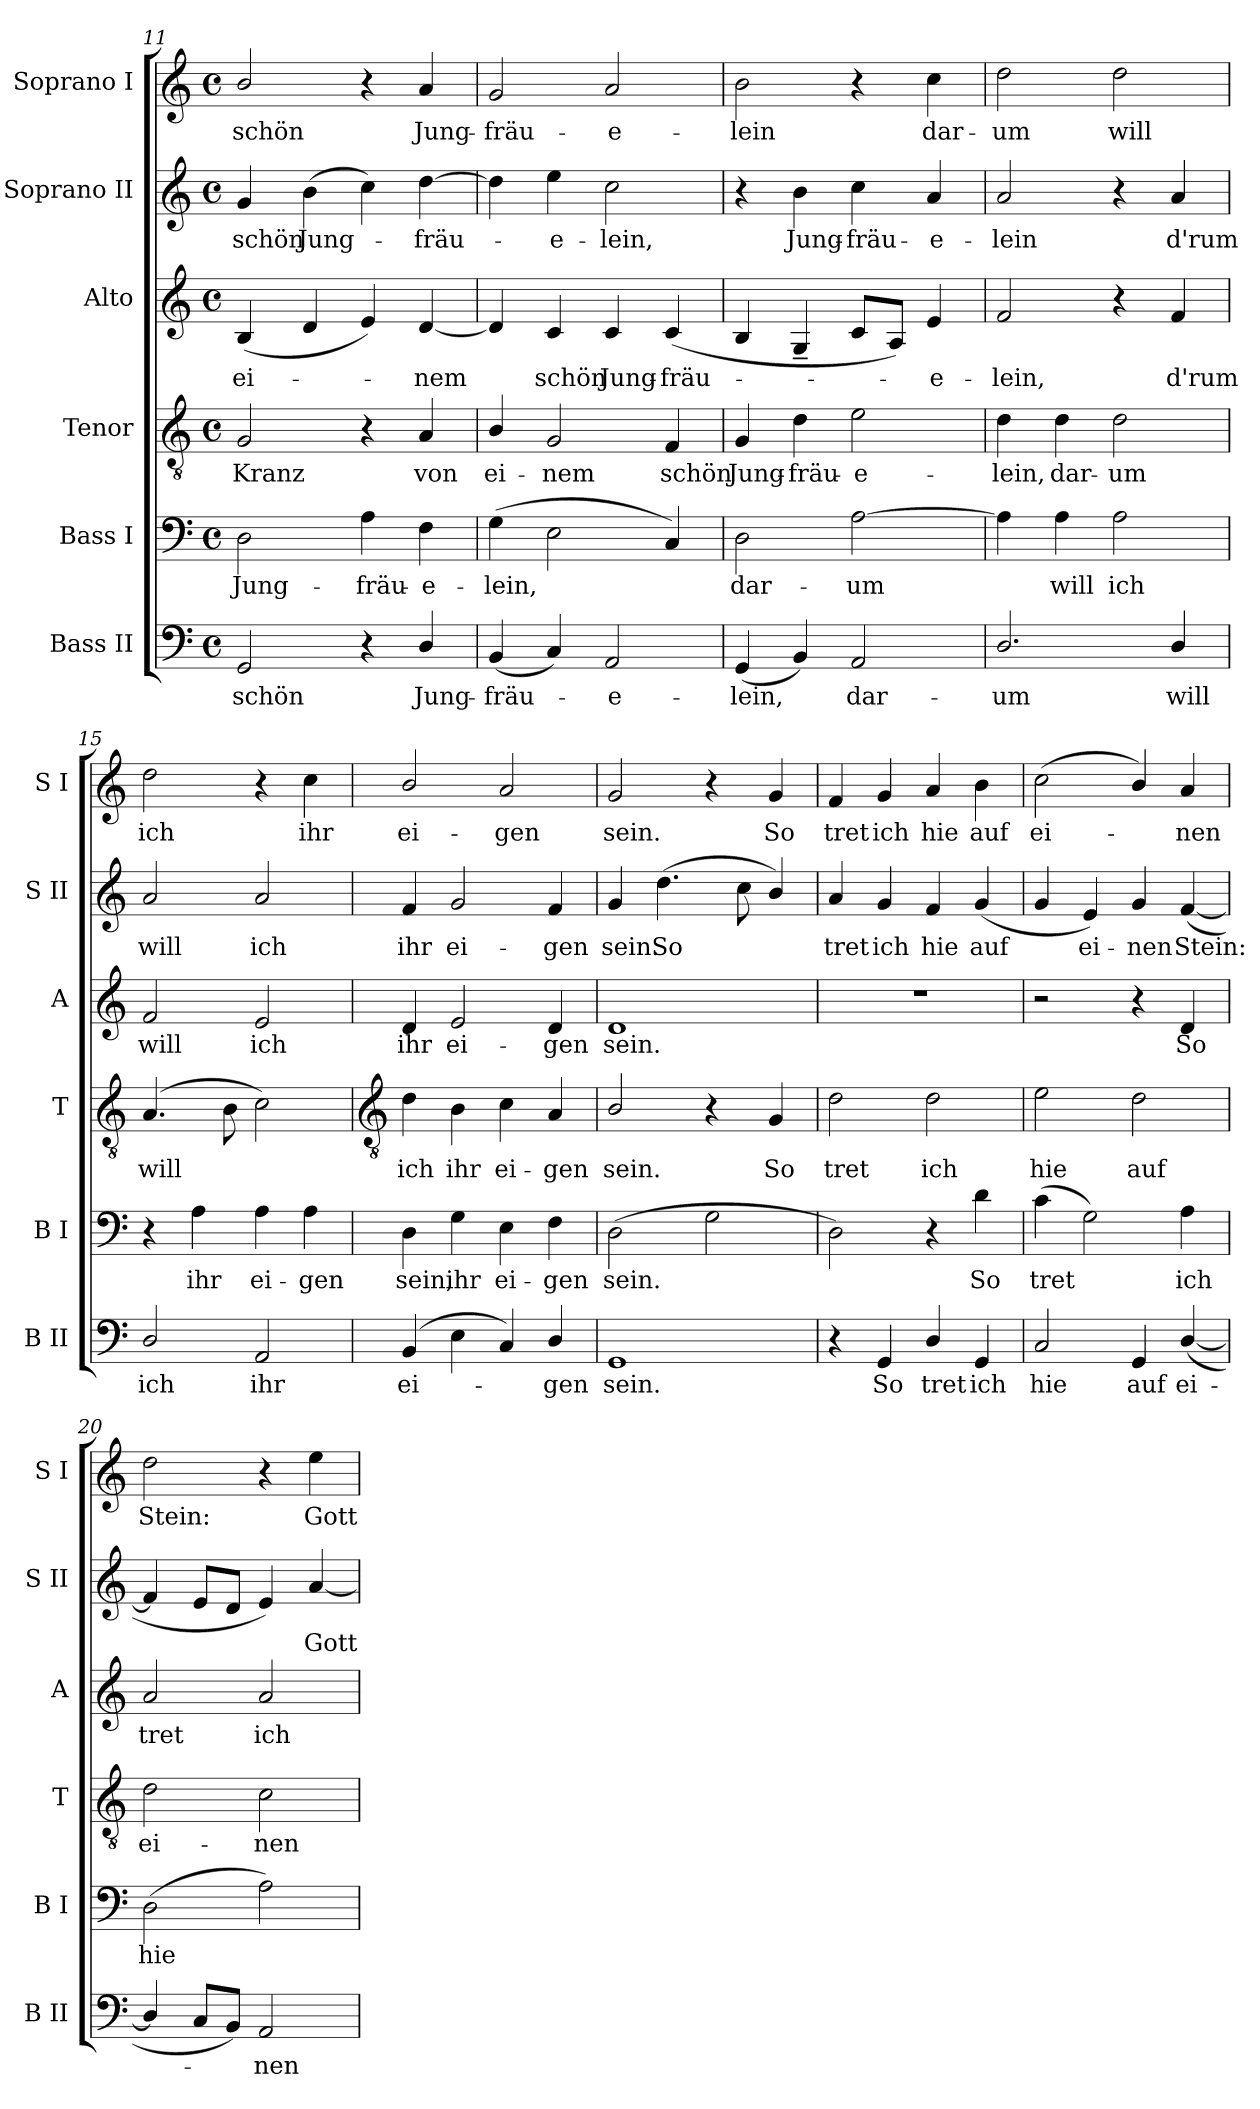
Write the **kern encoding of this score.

**kern	**text	**kern	**text	**kern	**text	**kern	**text	**kern	**text	**kern	**text
*part6	*part6	*part5	*part5	*part4	*part4	*part3	*part3	*part2	*part2	*part1	*part1
*staff6	*staff6	*staff5	*staff5	*staff4	*staff4	*staff3	*staff3	*staff2	*staff2	*staff1	*staff1
*I"Bass II	*	*I"Bass I	*	*I"Tenor	*	*I"Alto	*	*I"Soprano II	*	*I"Soprano I	*
*I'B II	*	*I'B I	*	*I'T	*	*I'A	*	*I'S II	*	*I'S I	*
!!LO:LB:g=z
*clefF4	*	*clefF4	*	*clefGv2	*	*clefG2	*	*clefG2	*	*clefG2	*
*k[]	*	*k[]	*	*k[]	*	*k[]	*	*k[]	*	*k[]	*
*C:	*	*C:	*	*C:	*	*C:	*	*C:	*	*C:	*
*M4/4	*	*M4/4	*	*M4/4	*	*M4/4	*	*M4/4	*	*M4/4	*
*met(c)	*	*met(c)	*	*met(c)	*	*met(c)	*	*met(c)	*	*met(c)	*
=11	=11	=11	=11	=11	=11	=11	=11	=11	=11	=11	=11
!	!LO:LY:b	!	!LO:LY:b	!	!LO:LY:b	!	!LO:LY:b	!	!LO:LY:b	!	!LO:LY:b
2GG	schön	2D	Jung-	2G	Kranz	(<4B	ei-	4g	schön	2b/	schön
!	!	!	!	!	!	!	!	!	!LO:LY:b	!	!
.	.	.	.	.	.	4d	.	(>4b	Jung-	.	.
!	!	!	!LO:LY:b	!	!	!	!	!	!	!	!
4r	.	4A	-fräu-	4r	.	4e)	.	4cc)	.	4r	.
!	!LO:LY:b	!	!LO:LY:b	!	!LO:LY:b	!	!LO:LY:b	!	!LO:LY:b	!	!LO:LY:b
4D/	Jung-	4F	-e-	4A	von	[4d	nem	[4dd	fräu-	4a	Jung-
=12	=12	=12	=12	=12	=12	=12	=12	=12	=12	=12	=12
!	!LO:LY:b	!	!LO:LY:b	!	!LO:LY:b	!	!	!	!	!	!LO:LY:b
(<4BB	-fräu-	(>4G	-lein,	4B/	ei-	4d]	.	4dd]	.	2g	-fräu-
!	!	!	!	!	!LO:LY:b	!	!LO:LY:b	!	!LO:LY:b	!	!
4C)	.	2E	.	2G	-nem	4c	schön	4ee	e-	.	.
!	!LO:LY:b	!	!	!	!	!	!LO:LY:b	!	!LO:LY:b	!	!LO:LY:b
2AA	e-	.	.	.	.	4c	Jung-	2cc	-lein,	2a	-e-
!	!	!	!	!	!LO:LY:b	!	!LO:LY:b	!	!	!	!
.	.	4C)	.	4F	schön	(<4c	-fräu-	.	.	.	.
=13	=13	=13	=13	=13	=13	=13	=13	=13	=13	=13	=13
!	!LO:LY:b	!	!LO:LY:b	!	!LO:LY:b	!	!	!	!	!	!LO:LY:b
(<4GG	-lein,	2D	dar-	4G	Jung-	4B	.	4r	.	2b	-lein
!	!	!	!	!	!LO:LY:b	!	!	!	!LO:LY:b	!	!
4BB)	.	.	.	4d	-fräu-	4G~	.	4b	Jung-	.	.
!	!LO:LY:b	!	!LO:LY:b	!	!LO:LY:b	!	!	!	!LO:LY:b	!	!
2AA	dar-	[2A	-um	2e	-e-	8cL	.	4cc	-fräu-	4r	.
.	.	.	.	.	.	8AJ)	.	.	.	.	.
!	!	!	!	!	!	!	!LO:LY:b	!	!LO:LY:b	!	!LO:LY:b
.	.	.	.	.	.	4e	e-	4a	-e-	4cc	dar-
=14	=14	=14	=14	=14	=14	=14	=14	=14	=14	=14	=14
!	!LO:LY:b	!	!	!	!LO:LY:b	!	!LO:LY:b	!	!LO:LY:b	!	!LO:LY:b
2.D/	-um	4A]	.	4d	-lein,	2f	-lein,	2a	-lein	2dd	-um
!	!	!	!LO:LY:b	!	!LO:LY:b	!	!	!	!	!	!
.	.	4A	will	4d	dar-	.	.	.	.	.	.
!	!	!	!LO:LY:b	!	!LO:LY:b	!	!	!	!	!	!LO:LY:b
.	.	2A	ich	2d	-um	4r	.	4r	.	2dd	will
!	!LO:LY:b	!	!	!	!	!	!LO:LY:b	!	!LO:LY:b	!	!
4D/	will	.	.	.	.	4f	d'rum	4a	d'rum	.	.
=15	=15	=15	=15	=15	=15	=15	=15	=15	=15	=15	=15
!	!LO:LY:b	!	!	!	!LO:LY:b	!	!LO:LY:b	!	!LO:LY:b	!	!LO:LY:b
2D/	ich	4r	.	(>4.A	will	2f	will	2a	will	2dd	ich
!	!	!	!LO:LY:b	!	!	!	!	!	!	!	!
.	.	4A	ihr	.	.	.	.	.	.	.	.
.	.	.	.	8B	.	.	.	.	.	.	.
!	!LO:LY:b	!	!LO:LY:b	!	!	!	!LO:LY:b	!	!LO:LY:b	!	!
2AA	ihr	4A	ei-	2c)	.	2e	ich	2a	ich	4r	.
!	!	!	!LO:LY:b	!	!	!	!	!	!	!	!LO:LY:b
.	.	4A	-gen	.	.	.	.	.	.	4cc	ihr
!!LO:LB:g=z
=16	=16	=16	=16	=16	=16	=16	=16	=16	=16	=16	=16
*	*	*	*	*clefGv2	*	*	*	*	*	*	*
!	!LO:LY:b	!	!LO:LY:b	!	!LO:LY:b	!	!LO:LY:b	!	!LO:LY:b	!	!LO:LY:b
(>4BB	ei-	4D	sein,	4d	ich	4d	ihr	4f	ihr	2b/	ei-
!	!	!	!LO:LY:b	!	!LO:LY:b	!	!LO:LY:b	!	!LO:LY:b	!	!
4E	.	4G	ihr	4B	ihr	2e	ei-	2g	ei-	.	.
!	!	!	!LO:LY:b	!	!LO:LY:b	!	!	!	!	!	!LO:LY:b
4C)	.	4E	ei-	4c	ei-	.	.	.	.	2a	-gen
!	!LO:LY:b	!	!LO:LY:b	!	!LO:LY:b	!	!LO:LY:b	!	!LO:LY:b	!	!
4D/	gen	4F	-gen	4A	-gen	4d	-gen	4f	-gen	.	.
=17	=17	=17	=17	=17	=17	=17	=17	=17	=17	=17	=17
!	!LO:LY:b	!	!LO:LY:b	!	!LO:LY:b	!	!LO:LY:b	!	!LO:LY:b	!	!LO:LY:b
1GG	sein.	(>2D	sein.	2B/	sein.	1d	sein.	4g	sein.	2g	sein.
!	!	!	!	!	!	!	!	!	!LO:LY:b	!	!
.	.	.	.	.	.	.	.	(>4.dd	So	.	.
.	.	2G	.	4r	.	.	.	.	.	4r	.
.	.	.	.	.	.	.	.	8cc	.	.	.
!	!	!	!	!	!LO:LY:b	!	!	!	!	!	!LO:LY:b
.	.	.	.	4G	So	.	.	4b/)	.	4g	So
=18	=18	=18	=18	=18	=18	=18	=18	=18	=18	=18	=18
!	!	!	!	!	!LO:LY:b	!	!	!	!LO:LY:b	!	!LO:LY:b
4r	.	2D)	.	2d	tret	1r	.	4a	tret	4f	tret
!	!LO:LY:b	!	!	!	!	!	!	!	!LO:LY:b	!	!LO:LY:b
4GG	So	.	.	.	.	.	.	4g	ich	4g	ich
!	!LO:LY:b	!	!	!	!LO:LY:b	!	!	!	!LO:LY:b	!	!LO:LY:b
4D/	tret	4r	.	2d	ich	.	.	4f	hie	4a	hie
!	!LO:LY:b	!	!LO:LY:b	!	!	!	!	!	!LO:LY:b	!	!LO:LY:b
4GG	ich	4d	So	.	.	.	.	(<4g	auf	4b	auf
=19	=19	=19	=19	=19	=19	=19	=19	=19	=19	=19	=19
!	!LO:LY:b	!	!LO:LY:b	!	!LO:LY:b	!	!	!	!	!	!LO:LY:b
2C	hie	(>4c	tret	2e	hie	2r	.	4g	.	(<2cc	ei-
!	!	!	!	!	!	!	!	!	!LO:LY:b	!	!
.	.	2G)	.	.	.	.	.	4e)	ei-	.	.
!	!LO:LY:b	!	!	!	!LO:LY:b	!	!	!	!LO:LY:b	!	!
4GG	auf	.	.	2d	auf	4r	.	4g	-nen	4b/)	.
!	!LO:LY:b	!	!LO:LY:b	!	!	!	!LO:LY:b	!	!LO:LY:b	!	!LO:LY:b
(<[4D/	ei-	4A	ich	.	.	4d	So	(<[4f	Stein:	4a	nen
=20	=20	=20	=20	=20	=20	=20	=20	=20	=20	=20	=20
!	!	!	!LO:LY:b	!	!LO:LY:b	!	!LO:LY:b	!	!	!	!LO:LY:b
4D/]	.	(>2D	hie	2d	ei-	2a	tret	4f]	.	2dd	Stein:
8CL	.	.	.	.	.	.	.	8eL	.	.	.
8BBJ)	.	.	.	.	.	.	.	8dJ	.	.	.
!	!LO:LY:b	!	!	!	!LO:LY:b	!	!LO:LY:b	!	!	!	!
2AA	nen	2A)	.	2c	-nen	2a	ich	4e)	.	4r	.
!	!	!	!	!	!	!	!	!	!LO:LY:b	!	!LO:LY:b
.	.	.	.	.	.	.	.	[4a	Gott	4ee	Gott
=	=	=	=	=	=	=	=	=	=	=	=
*-	*-	*-	*-	*-	*-	*-	*-	*-	*-	*-	*-
